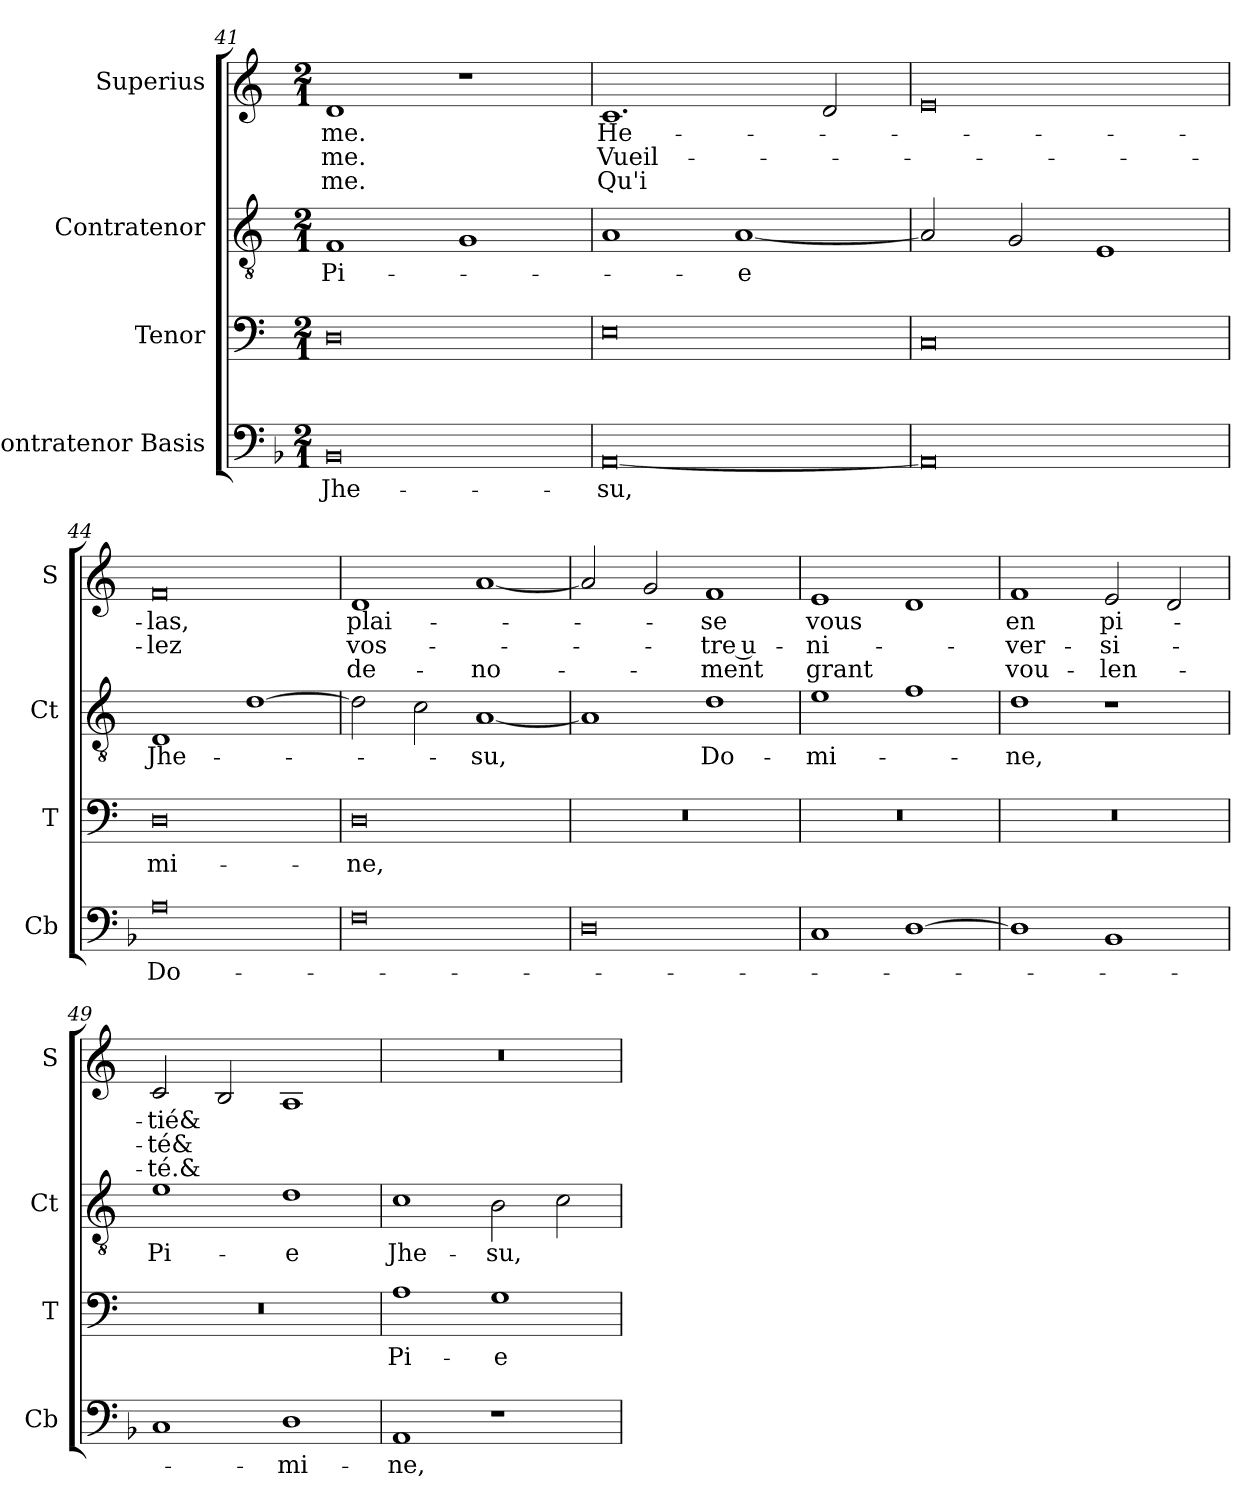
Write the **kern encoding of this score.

**kern	**text	**kern	**text	**kern	**text	**kern	**text	**text	**text
*part4	*part4	*part3	*part3	*part2	*part2	*part1	*part1	*part1	*part1
*staff4	*staff4	*staff3	*staff3	*staff2	*staff2	*staff1	*staff1	*staff1	*staff1
*I"Contratenor Basis	*	*I"Tenor	*	*I"Contratenor	*	*I"Superius	*	*	*
*I'Cb	*	*I'T	*	*I'Ct	*	*I'S	*	*	*
*clefF4	*	*clefF4	*	*clefGv2	*	*clefG2	*	*	*
*k[b-]	*	*k[]	*	*k[]	*	*k[]	*	*	*
*M2/1	*	*M2/1	*	*M2/1	*	*M2/1	*	*	*
=41	=41	=41	=41	=41	=41	=41	=41	=41	=41
0BB-	Jhe-	0D	.	1F	Pi-	1d	-me.	-me.	-me.
.	.	.	.	1G	.	1r	.	.	.
=42	=42	=42	=42	=42	=42	=42	=42	=42	=42
[0AA	-su,	0E	.	1A	.	1.c	He-	Vueil-	Qu'i
.	.	.	.	[1A	-e	.	.	.	.
.	.	.	.	.	.	2d	.	.	.
=43	=43	=43	=43	=43	=43	=43	=43	=43	=43
0AA]	.	0C	.	2A]	.	0e	.	.	.
.	.	.	.	2G	.	.	.	.	.
.	.	.	.	1E	.	.	.	.	.
=44	=44	=44	=44	=44	=44	=44	=44	=44	=44
0A	Do-	0D	-mi-	1D	Jhe-	0f	-las,	-lez	.
.	.	.	.	[1d	.	.	.	.	.
=45	=45	=45	=45	=45	=45	=45	=45	=45	=45
0F	.	0D	-ne,	2d]	.	1d	plai-	vos-	de-
.	.	.	.	2c	.	.	.	.	.
.	.	.	.	[1A	-su,	[1a	.	.	-no-
=46	=46	=46	=46	=46	=46	=46	=46	=46	=46
0D	.	0r	.	1A]	.	2a]	.	.	.
.	.	.	.	.	.	2g	.	.	.
.	.	.	.	1d	Do-	1f	-se	-tre u-	-ment
=47	=47	=47	=47	=47	=47	=47	=47	=47	=47
1C	.	0r	.	1e	-mi-	1e	vous	-ni-	grant
[1D	.	.	.	1f	.	1d	.	.	.
=48	=48	=48	=48	=48	=48	=48	=48	=48	=48
1D]	.	0r	.	1d	-ne,	1f	en	-ver-	vou-
1BB-	.	.	.	1r	.	2e	pi-	-si-	-len-
.	.	.	.	.	.	2d	.	.	.
=49	=49	=49	=49	=49	=49	=49	=49	=49	=49
1C	.	0r	.	1e	Pi-	2c	-tié&	-té&	-té.&
.	.	.	.	.	.	2B	.	.	.
1D	-mi-	.	.	1d	-e	1A	.	.	.
=50	=50	=50	=50	=50	=50	=50	=50	=50	=50
1AA	-ne,	1A	Pi-	1c	Jhe-	0r	.	.	.
1r	.	1G	-e	2B	-su,	.	.	.	.
.	.	.	.	2c	.	.	.	.	.
=	=	=	=	=	=	=	=	=	=
*-	*-	*-	*-	*-	*-	*-	*-	*-	*-
